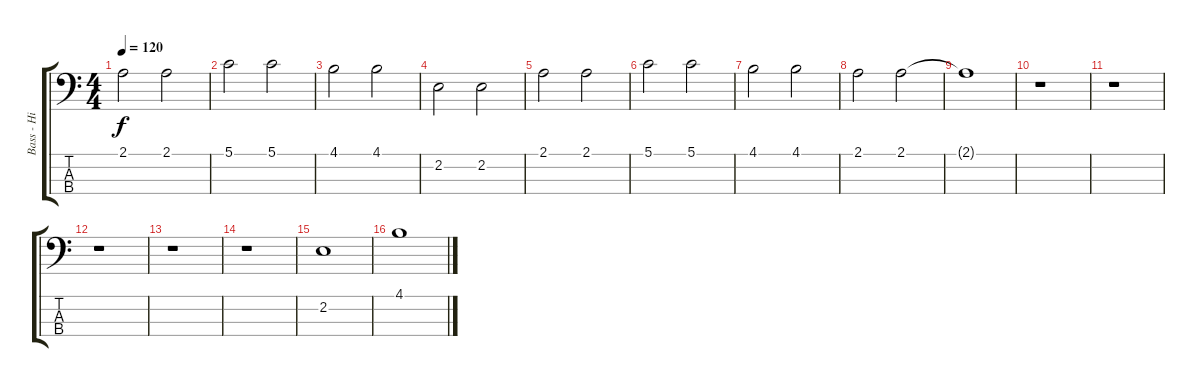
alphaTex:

\track ("Bass - Hi" "Bass - Hi") {instrument electricbassfinger}
\staff {score tabs}
\tuning (G2 D2 A1 E1) {hide}
\ts (4 4)
\tempo 120
\clef f4
\ks c
2.1.2{dy f} 2.1.2 |
5.1.2 5.1.2 |
4.1.2 4.1.2 |
2.2.2 2.2.2 |
2.1.2 2.1.2 |
5.1.2 5.1.2 |
4.1.2 4.1.2 |
2.1.2 2.1.2 |
2.1{t}.1 |
r.1 |
r.1 |
r.1 |
r.1 |
r.1 |
2.2.1 |
4.1.1
